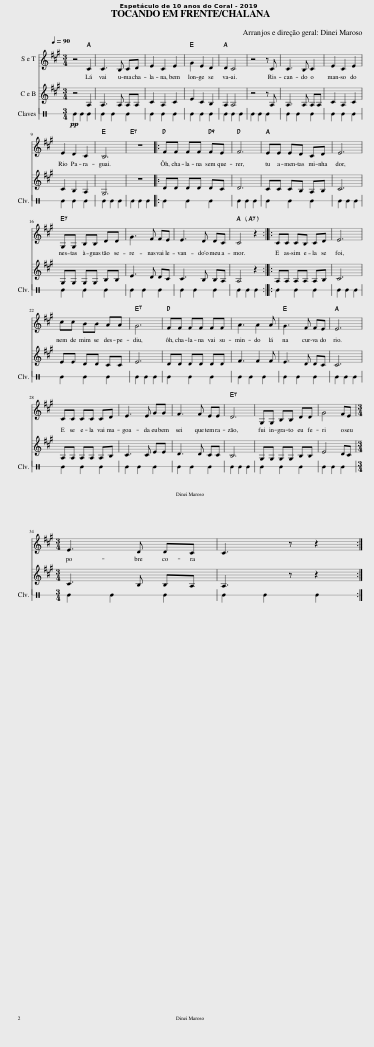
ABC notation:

X:1
%%score 1 2 3
L:1/8
M:3/4
I:linebreak $
K:A
V:1 treble
V:2 treble
V:3 perc stafflines=1
K:none
V:1
 z4[Q:1/4=90] C2 | C3 B, CD | E2 C2 E2 | G2 E2 D2 | D2 C4 | %5
 z4 z C | C3 B, C2 | E2 C2 E2 |$ E2 D2 C2 | B,6 | %10
 z6 |: FF FF FE | F6 | EE ED CD | E6 |$ %15
 G,G, B,B, DD | G3 F FE | E3 D DC | C4 z2 :: CC CB, CD | %20
 E6 |$ cc BB AA | G6 | FF FF FF | A3 A2 A | %25
 G3 F FE | E6 |$ CC CC CD | E3 E GG | F3 F EE | %30
 D6 | G,G, B,B, DD | G4 FE |$[M:3/4] E3 D DC | C3 z z2 :| %35
V:2
 z4 A,2 | A,3 A, A,A, | C2 A,2 C2 | E2 C2 B,2 | A,2 A,4 | %5
 z4 z A, | A,3 A, A,A, | C2 A,2 C2 |$ C2 B,2 A,2 | G,6 | %10
 z6 |: DD DD DC | D6 | CC CB, A,B, | C6 |$ %15
 G,G, G,G, B,B, | E3 D DC | C3 B, B,A, | A,4 z2 :: A,A, A,A, A,B, | %20
 C6 |$ EE DD CC | E6 | DD DD DD | F3 F2 F | %25
 E3 D DC | C6 |$ A,A, A,A, A,B, | C3 C EE | D3 D CC | %30
 B,6 | G,G, G,G, B,B, | E4 DC |$[M:3/4] C3 B, B,A, | A,3 z z2 :| %35
V:3
[K:C]!pp! E2 E2 E2 | E2 E2 E2 | E2 E2 E2 | E2 E2 E2 | E2 E2 E2 | %5
 E2 E2 E2 | E2 E2 E2 | E2 E2 E2 |$ E2 E2 E2 | E2 E2 E2 | %10
 E2 E2 E2 |: E2 E2 E2 | E2 E2 E2 | E2 E2 E2 | E2 E2 E2 |$ %15
 E2 E2 E2 | E2 E2 E2 | E2 E2 E2 | E2 E2 E2 :: E2 E2 E2 | %20
 E2 E2 E2 |$ E2 E2 E2 | E2 E2 E2 | E2 E2 E2 | E2 E2 E2 | %25
 E2 E2 E2 | E2 E2 E2 |$ E2 E2 E2 | E2 E2 E2 | E2 E2 E2 | %30
 E2 E2 E2 | E2 E2 E2 | E2 E2 E2 |$[M:3/4] E2 E2 E2 | E2 E2 E2 :| %35
